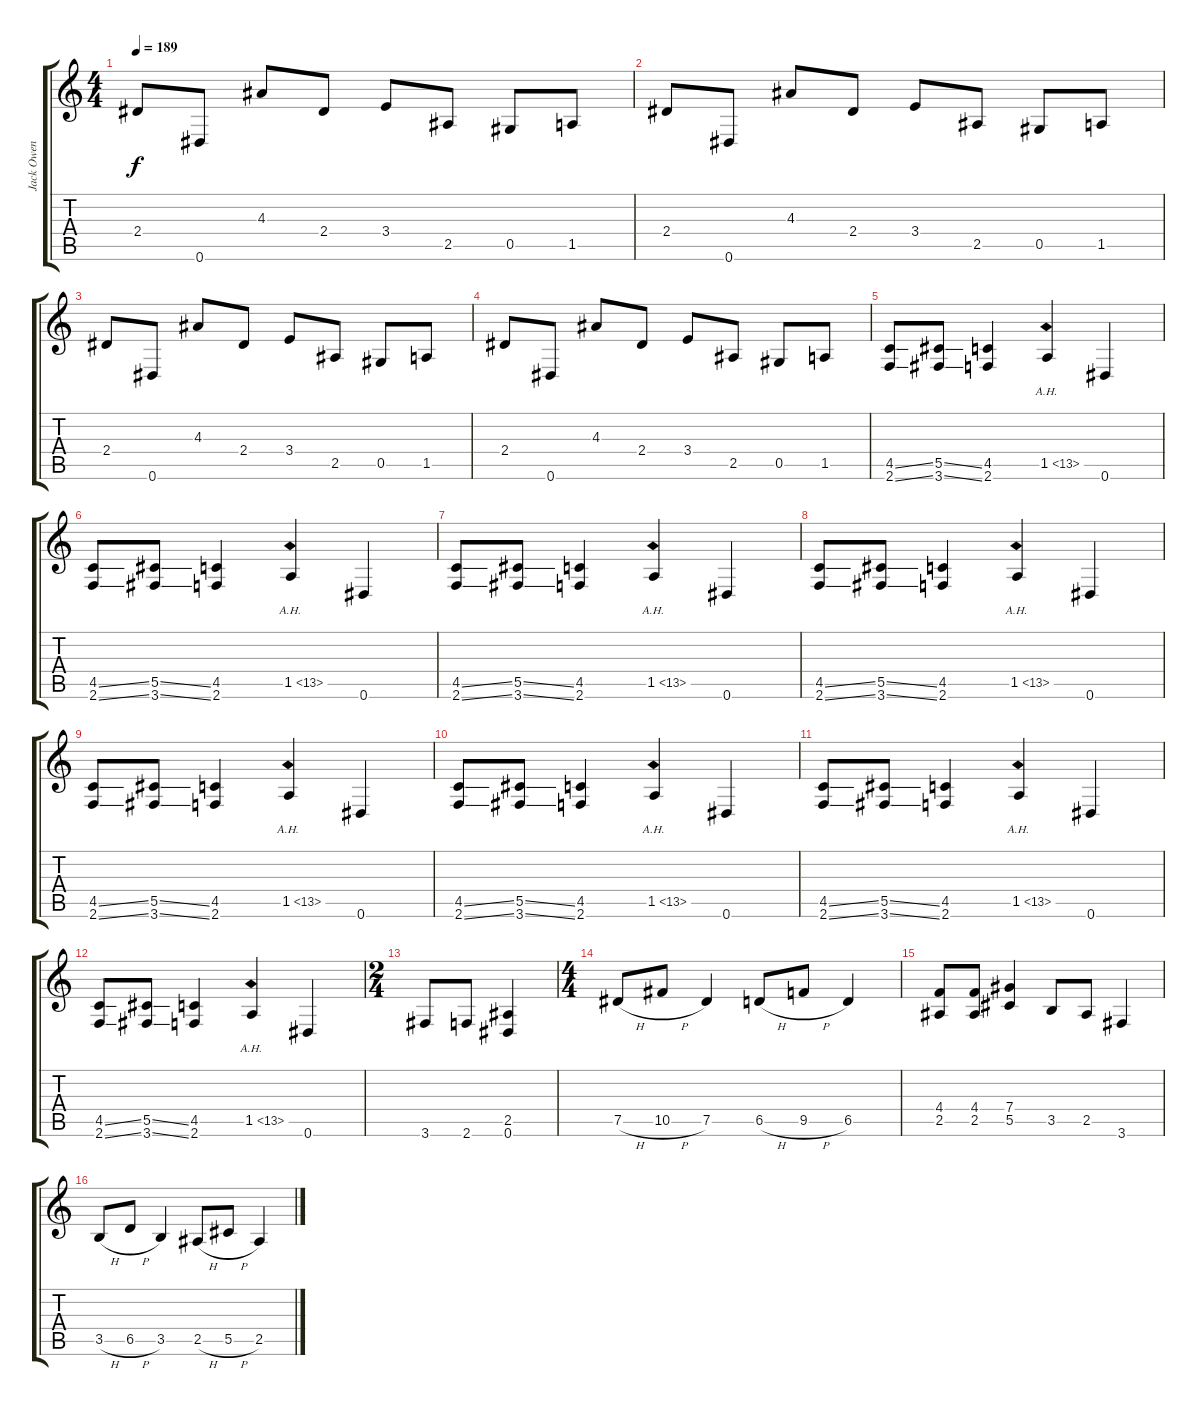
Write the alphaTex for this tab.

\track ("Jack Owen" "Jack Owen") {instrument distortionguitar}
\staff {score tabs}
\tuning (Eb4 Bb3 Gb3 Db3 Ab2 Eb2) {hide}
\ts (4 4)
\tempo 189
\clef g2
\ks c
2.4.8{dy f} 0.6.8 4.3.8 2.4.8 3.4.8 2.5.8 0.5.8 1.5.8 |
2.4.8 0.6.8 4.3.8 2.4.8 3.4.8 2.5.8 0.5.8 1.5.8 |
2.4.8 0.6.8 4.3.8 2.4.8 3.4.8 2.5.8 0.5.8 1.5.8 |
2.4.8 0.6.8 4.3.8 2.4.8 3.4.8 2.5.8 0.5.8 1.5.8 |
(4.5{ss} 2.6{ss}).8 (5.5{ss} 3.6{ss}).8 (4.5 2.6).4 1.5{ah 12}.4 0.6.4 |
(4.5{ss} 2.6{ss}).8 (5.5{ss} 3.6{ss}).8 (4.5 2.6).4 1.5{ah 12}.4 0.6.4 |
(4.5{ss} 2.6{ss}).8 (5.5{ss} 3.6{ss}).8 (4.5 2.6).4 1.5{ah 12}.4 0.6.4 |
(4.5{ss} 2.6{ss}).8 (5.5{ss} 3.6{ss}).8 (4.5 2.6).4 1.5{ah 12}.4 0.6.4 |
(4.5{ss} 2.6{ss}).8 (5.5{ss} 3.6{ss}).8 (4.5 2.6).4 1.5{ah 12}.4 0.6.4 |
(4.5{ss} 2.6{ss}).8 (5.5{ss} 3.6{ss}).8 (4.5 2.6).4 1.5{ah 12}.4 0.6.4 |
(4.5{ss} 2.6{ss}).8 (5.5{ss} 3.6{ss}).8 (4.5 2.6).4 1.5{ah 12}.4 0.6.4 |
(4.5{ss} 2.6{ss}).8 (5.5{ss} 3.6{ss}).8 (4.5 2.6).4 1.5{ah 12}.4 0.6.4 |
\ts (2 4)
3.6.8 2.6.8 (2.5 0.6).4 |
\ts (4 4)
7.5{h}.8 10.5{h}.8 7.5.4 6.5{h}.8 9.5{h}.8 6.5.4 |
(4.4 2.5).8 (4.4 2.5).8 (7.4 5.5).4 3.5.8 2.5.8 3.6.4 |
3.5{h}.8 6.5{h}.8 3.5.4 2.5{h}.8 5.5{h}.8 2.5.4
